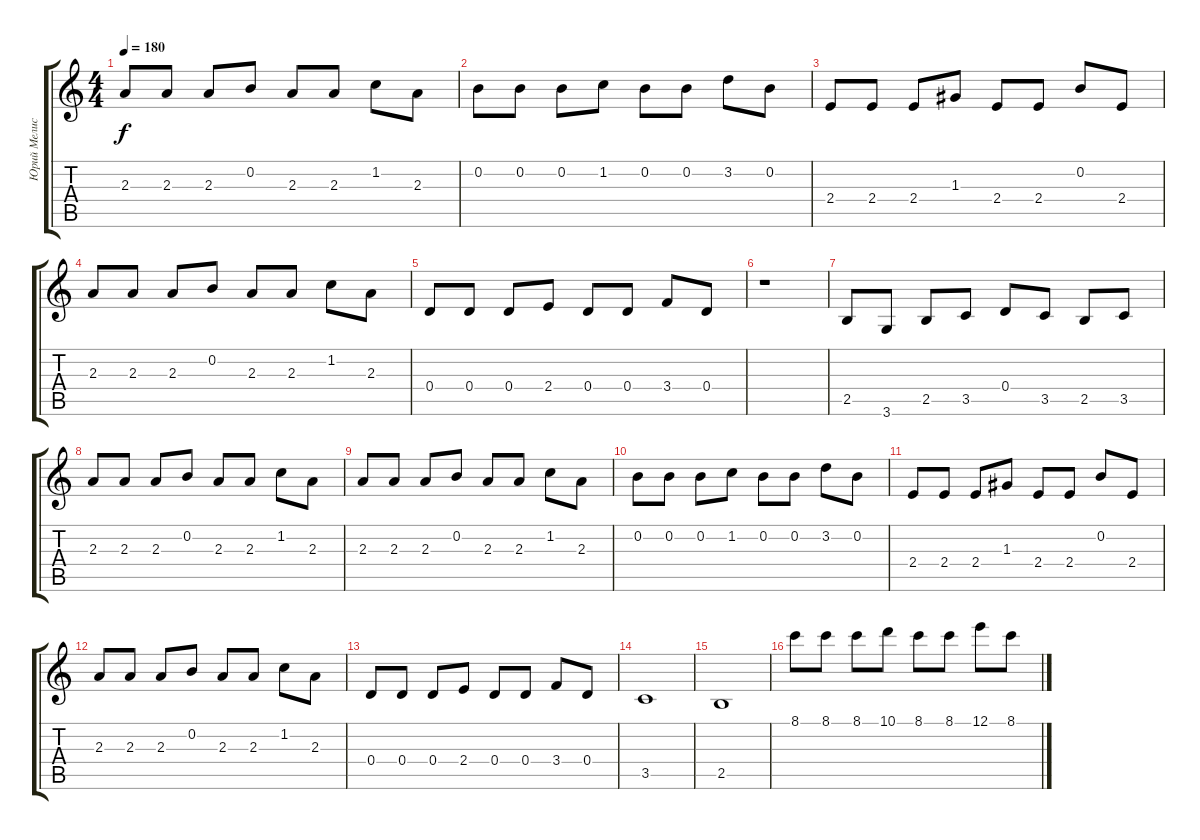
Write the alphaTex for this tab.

\track ("Юрий Мелисов" "Юрий Мелис") {instrument distortionguitar}
\staff {score tabs}
\tuning (E4 B3 G3 D3 A2 E2) {hide}
\ts (4 4)
\tempo 180
\clef g2
\ks c
2.3.8{dy f} 2.3.8 2.3.8 0.2.8 2.3.8 2.3.8 1.2.8 2.3.8 |
0.2.8 0.2.8 0.2.8 1.2.8 0.2.8 0.2.8 3.2.8 0.2.8 |
2.4.8 2.4.8 2.4.8 1.3.8 2.4.8 2.4.8 0.2.8 2.4.8 |
2.3.8 2.3.8 2.3.8 0.2.8 2.3.8 2.3.8 1.2.8 2.3.8 |
0.4.8 0.4.8 0.4.8 2.4.8 0.4.8 0.4.8 3.4.8 0.4.8 |
r.1 |
2.5.8 3.6.8 2.5.8 3.5.8 0.4.8 3.5.8 2.5.8 3.5.8 |
2.3.8 2.3.8 2.3.8 0.2.8 2.3.8 2.3.8 1.2.8 2.3.8 |
2.3.8 2.3.8 2.3.8 0.2.8 2.3.8 2.3.8 1.2.8 2.3.8 |
0.2.8 0.2.8 0.2.8 1.2.8 0.2.8 0.2.8 3.2.8 0.2.8 |
2.4.8 2.4.8 2.4.8 1.3.8 2.4.8 2.4.8 0.2.8 2.4.8 |
2.3.8 2.3.8 2.3.8 0.2.8 2.3.8 2.3.8 1.2.8 2.3.8 |
0.4.8 0.4.8 0.4.8 2.4.8 0.4.8 0.4.8 3.4.8 0.4.8 |
3.5.1 |
2.5.1 |
8.1.8 8.1.8 8.1.8 10.1.8 8.1.8 8.1.8 12.1.8 8.1.8
